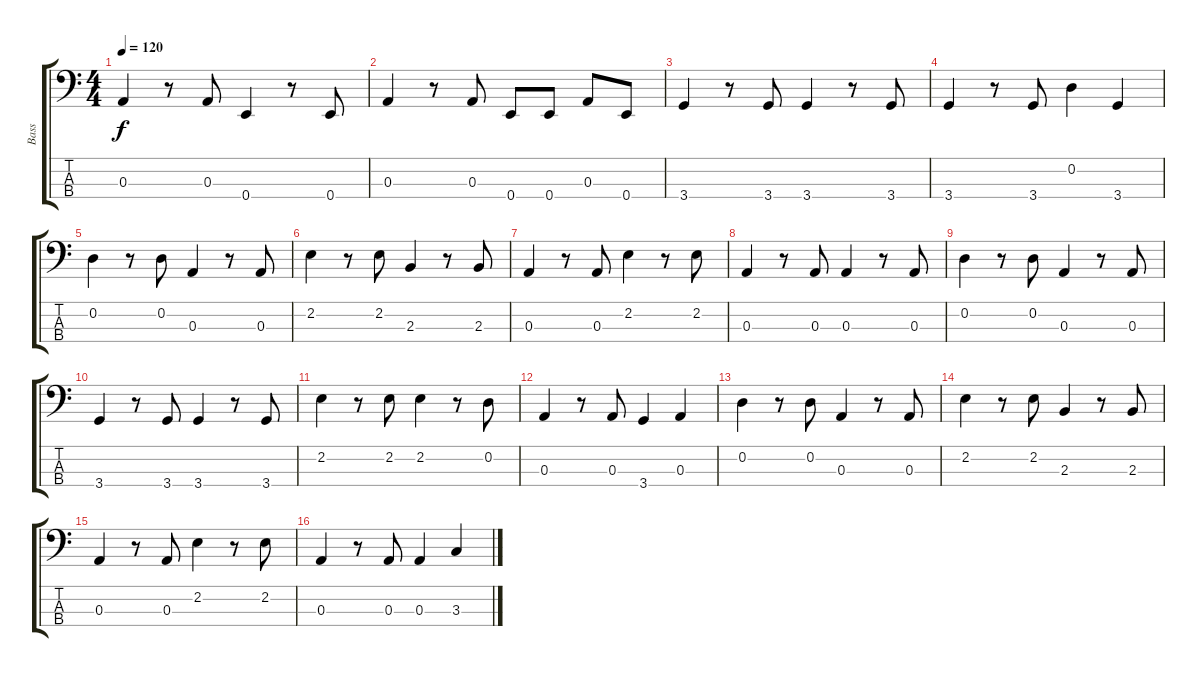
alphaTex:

\track ("Bass" "Bass") {instrument fretlessbass}
\staff {score tabs}
\tuning (G2 D2 A1 E1) {hide}
\ts (4 4)
\tempo 120
\clef f4
\ks c
0.3.4{dy f} r.8 0.3.8 0.4.4 r.8 0.4.8 |
0.3.4 r.8 0.3.8 0.4.8 0.4.8 0.3.8 0.4.8 |
3.4.4 r.8 3.4.8 3.4.4 r.8 3.4.8 |
3.4.4 r.8 3.4.8 0.2.4 3.4.4 |
0.2.4 r.8 0.2.8 0.3.4 r.8 0.3.8 |
2.2.4 r.8 2.2.8 2.3.4 r.8 2.3.8 |
0.3.4 r.8 0.3.8 2.2.4 r.8 2.2.8 |
0.3.4 r.8 0.3.8 0.3.4 r.8 0.3.8 |
0.2.4 r.8 0.2.8 0.3.4 r.8 0.3.8 |
3.4.4 r.8 3.4.8 3.4.4 r.8 3.4.8 |
2.2.4 r.8 2.2.8 2.2.4 r.8 0.2.8 |
0.3.4 r.8 0.3.8 3.4.4 0.3.4 |
0.2.4 r.8 0.2.8 0.3.4 r.8 0.3.8 |
2.2.4 r.8 2.2.8 2.3.4 r.8 2.3.8 |
0.3.4 r.8 0.3.8 2.2.4 r.8 2.2.8 |
0.3.4 r.8 0.3.8 0.3.4 3.3.4
